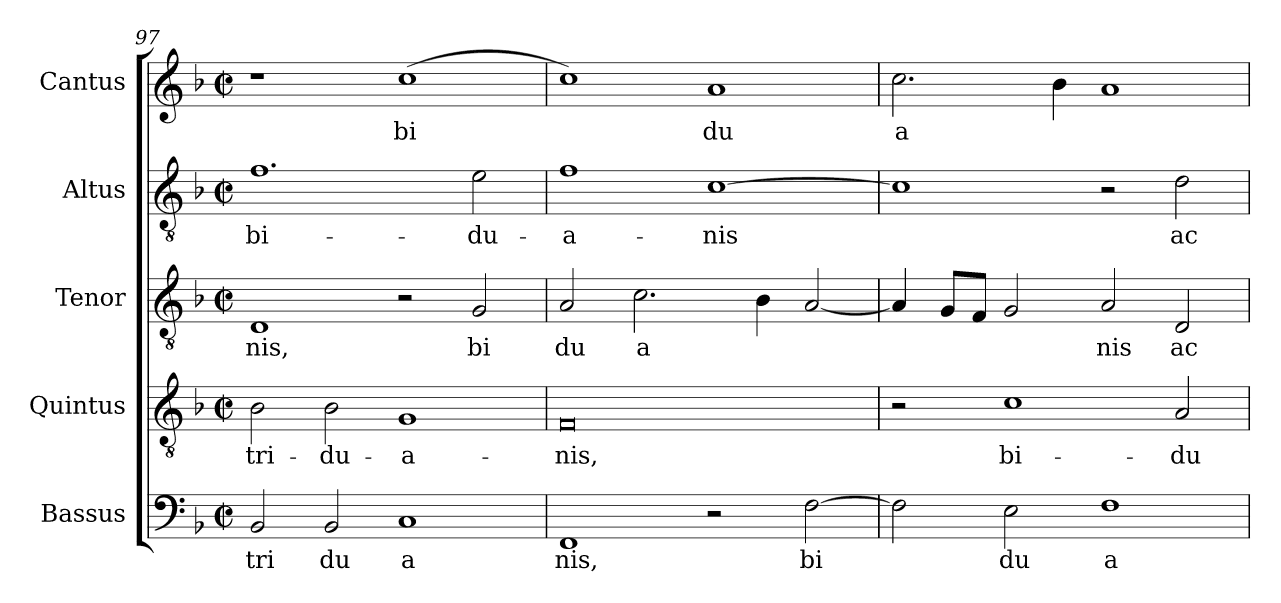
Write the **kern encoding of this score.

**kern	**text	**kern	**text	**kern	**text	**kern	**text	**kern	**text
*part5	*part5	*part4	*part4	*part3	*part3	*part2	*part2	*part1	*part1
*staff5	*staff5	*staff4	*staff4	*staff3	*staff3	*staff2	*staff2	*staff1	*staff1
*I"Bassus	*	*I"Quintus	*	*I"Tenor	*	*I"Altus	*	*I"Cantus	*
*clefF4	*	*clefGv2	*	*clefGv2	*	*clefGv2	*	*clefG2	*
*k[b-]	*	*k[b-]	*	*k[b-]	*	*k[b-]	*	*k[b-]	*
*F:	*	*F:	*	*F:	*	*F:	*	*F:	*
*M2/2	*	*M2/2	*	*M2/2	*	*M2/2	*	*M2/2	*
*met(c|)	*	*met(c|)	*	*met(c|)	*	*met(c|)	*	*met(c|)	*
=97	=97	=97	=97	=97	=97	=97	=97	=97	=97
!	!LO:LY:b:cj	!	!LO:LY:b:cj	!	!LO:LY:b:cj	!	!LO:LY:b:cj	!	!
2BB-/	tri	2B-\	tri-	1D	nis,	1.f	bi-	1r	.
!	!LO:LY:b:cj	!	!LO:LY:b:cj	!	!	!	!	!	!
2BB-/	du	2B-\	-du-	.	.	.	.	.	.
!	!LO:LY:b:cj	!	!LO:LY:b:cj	!	!	!	!	!	!LO:LY:b:cj
1C	a	1G	-a-	2r	.	.	.	(>1cc	bi
!	!	!	!	!	!LO:LY:b:cj	!	!LO:LY:b:cj	!	!
.	.	.	.	2G/	bi	2e\	-du-	.	.
=98	=98	=98	=98	=98	=98	=98	=98	=98	=98
!	!LO:LY:b:cj	!	!LO:LY:b:cj	!	!LO:LY:b:cj	!	!LO:LY:b:cj	!	!
1FF	nis,	0F	-nis,	2A/	du	1f	-a-	1cc)	.
!	!	!	!	!	!LO:LY:b:cj	!	!	!	!
.	.	.	.	2.c\	a	.	.	.	.
!	!	!	!	!	!	!	!LO:LY:b:cj	!	!LO:LY:b:cj
2r	.	.	.	.	.	[>1c	-nis	1a	du
.	.	.	.	4B-\	.	.	.	.	.
!	!LO:LY:b:cj	!	!	!	!	!	!	!	!
[>2F\	bi	.	.	[<2A/	.	.	.	.	.
=99	=99	=99	=99	=99	=99	=99	=99	=99	=99
!	!	!	!	!	!	!	!	!	!LO:LY:b:cj
2F\]	.	2r	.	4A/]	.	1c]	.	2.cc\	a
.	.	.	.	8G/L	.	.	.	.	.
.	.	.	.	8F/J	.	.	.	.	.
!	!LO:LY:b:cj	!	!LO:LY:b:cj	!	!	!	!	!	!
2E\	du	1c	bi-	2G/	.	.	.	.	.
.	.	.	.	.	.	.	.	4b-\	.
!	!LO:LY:b:cj	!	!	!	!LO:LY:b:cj	!	!	!	!
1F	a	.	.	2A/	nis	2r	.	1a	.
!	!	!	!LO:LY:b:cj	!	!LO:LY:b:cj	!	!LO:LY:b:cj	!	!
.	.	2A/	-du-	2D/	ac	2d\	ac	.	.
=	=	=	=	=	=	=	=	=	=
*-	*-	*-	*-	*-	*-	*-	*-	*-	*-
